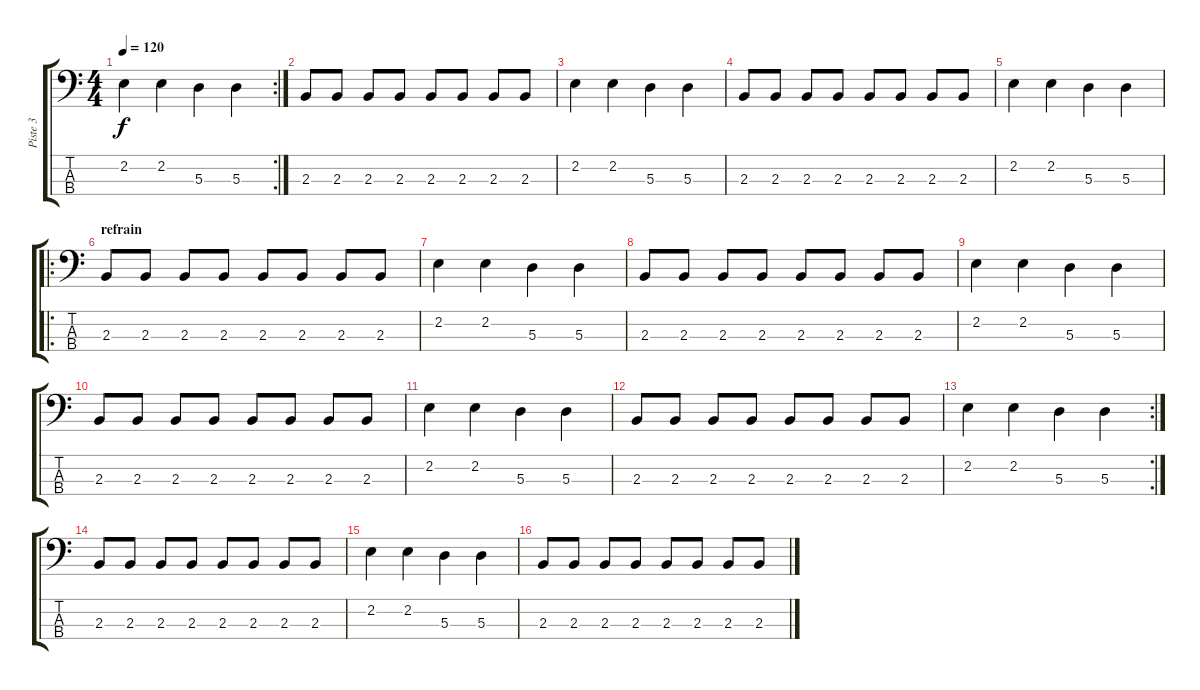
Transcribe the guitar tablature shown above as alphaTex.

\track ("Piste 3" "Piste 3") {instrument electricbassfinger}
\staff {score tabs}
\tuning (G2 D2 A1 E1) {hide}
\rc 2
\ts (4 4)
\tempo 120
\clef f4
\ks c
2.2.4{dy f} 2.2.4 5.3.4 5.3.4 |
2.3.8 2.3.8 2.3.8 2.3.8 2.3.8 2.3.8 2.3.8 2.3.8 |
2.2.4 2.2.4 5.3.4 5.3.4 |
2.3.8 2.3.8 2.3.8 2.3.8 2.3.8 2.3.8 2.3.8 2.3.8 |
2.2.4 2.2.4 5.3.4 5.3.4 |
\ro
\section ("" "refrain")
2.3.8 2.3.8 2.3.8 2.3.8 2.3.8 2.3.8 2.3.8 2.3.8 |
2.2.4 2.2.4 5.3.4 5.3.4 |
2.3.8 2.3.8 2.3.8 2.3.8 2.3.8 2.3.8 2.3.8 2.3.8 |
2.2.4 2.2.4 5.3.4 5.3.4 |
2.3.8 2.3.8 2.3.8 2.3.8 2.3.8 2.3.8 2.3.8 2.3.8 |
2.2.4 2.2.4 5.3.4 5.3.4 |
2.3.8 2.3.8 2.3.8 2.3.8 2.3.8 2.3.8 2.3.8 2.3.8 |
\rc 2
2.2.4 2.2.4 5.3.4 5.3.4 |
2.3.8 2.3.8 2.3.8 2.3.8 2.3.8 2.3.8 2.3.8 2.3.8 |
2.2.4 2.2.4 5.3.4 5.3.4 |
2.3.8 2.3.8 2.3.8 2.3.8 2.3.8 2.3.8 2.3.8 2.3.8
